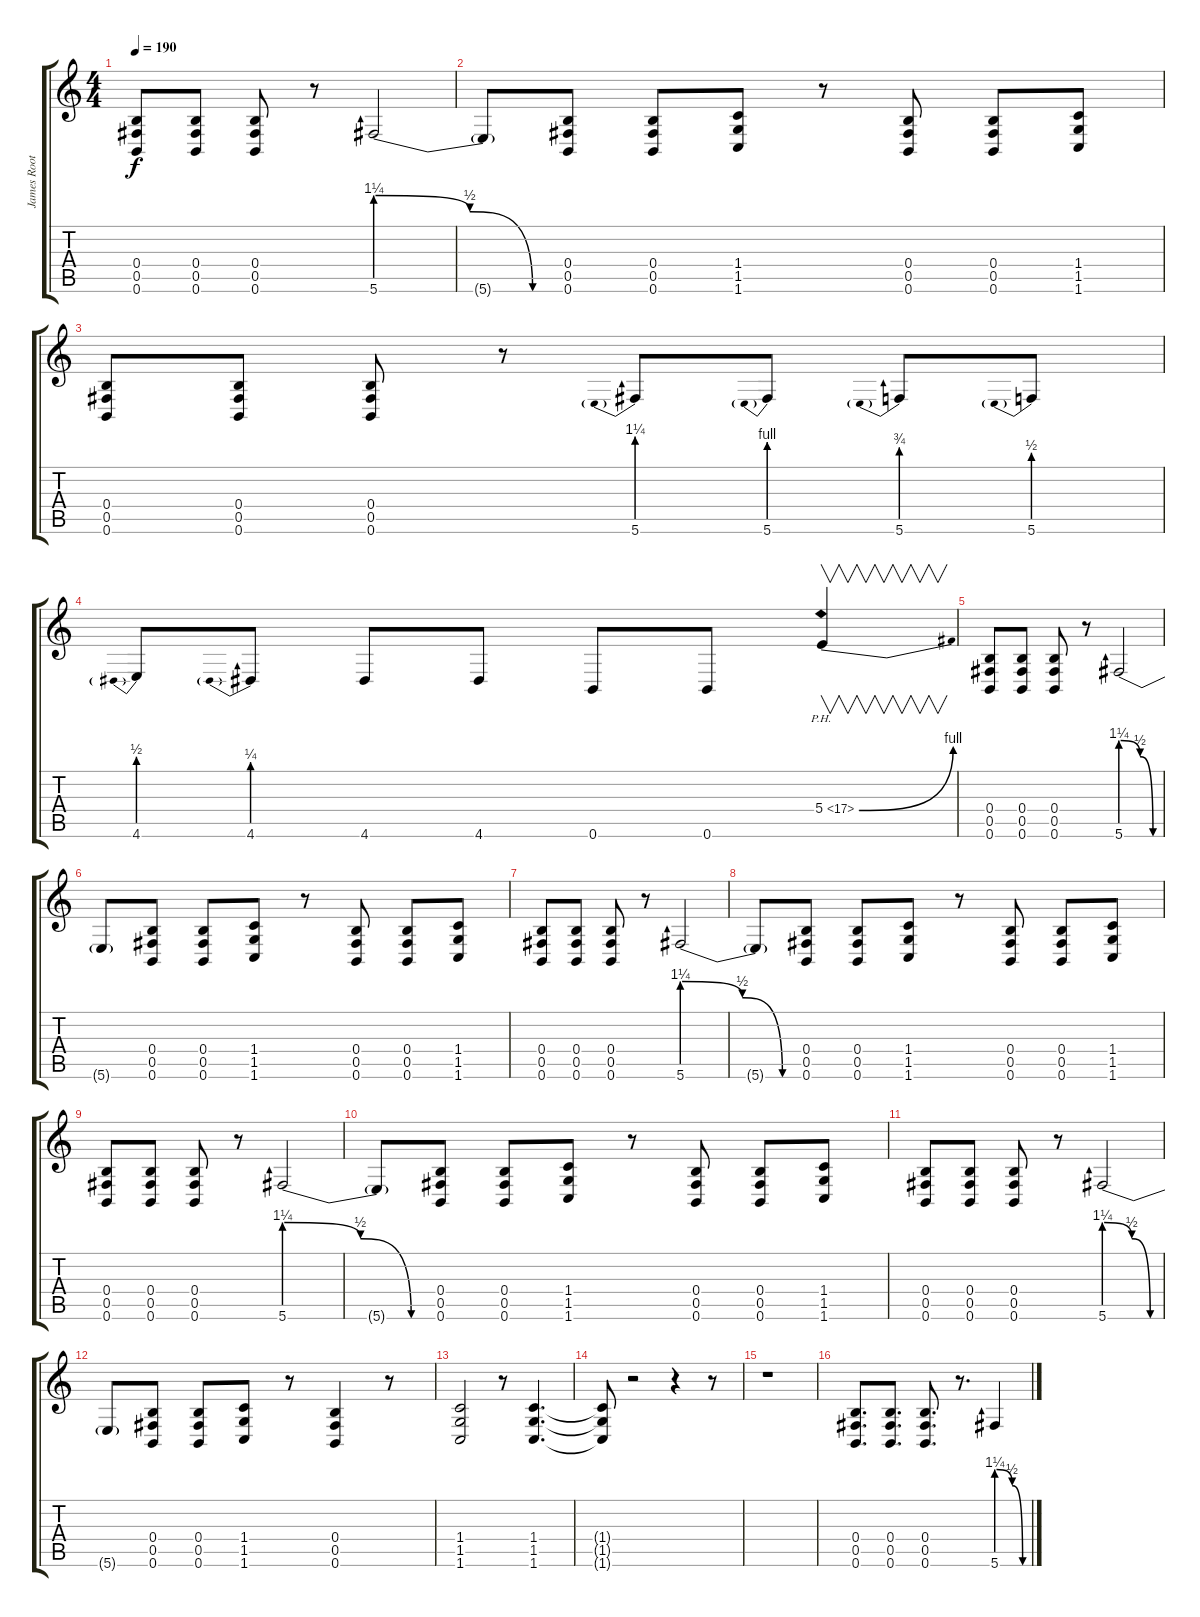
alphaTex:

\track ("James Root" "James Root") {instrument distortionguitar}
\staff {score tabs}
\tuning (Db4 Ab3 E3 B2 Gb2 B1) {hide}
\ts (4 4)
\tempo 190
\clef g2
\ks c
(0.4 0.5 0.6).8{dy f} (0.4 0.5 0.6).8 (0.4 0.5 0.6).8 r.8 5.6{be (custom 0 5 30 2 50 0 60 0)}.2 |
5.6{t}.8 (0.4 0.5 0.6).8 (0.4 0.5 0.6).8 (1.4 1.5 1.6).8 r.8 (0.4 0.5 0.6).8 (0.4 0.5 0.6).8 (1.4 1.5 1.6).8 |
(0.4 0.5 0.6).8 (0.4 0.5 0.6).8 (0.4 0.5 0.6).8 r.8 5.6{be (prebend 0 5 60 5)}.8 5.6{be (prebend 0 4 60 4)}.8 5.6{be (prebend 0 3 60 3)}.8 5.6{be (prebend 0 2 60 2)}.8 |
4.6{be (prebend 0 2 60 2)}.8 4.6{be (prebend 0 1 60 1)}.8 4.6.8 4.6.8 0.6.8 0.6.8 5.4{be (bend 0 0 60 4) ph 12}.4{v} |
(0.4 0.5 0.6).8 (0.4 0.5 0.6).8 (0.4 0.5 0.6).8 r.8 5.6{be (custom 0 5 30 2 50 0 60 0)}.2 |
5.6{t}.8 (0.4 0.5 0.6).8 (0.4 0.5 0.6).8 (1.4 1.5 1.6).8 r.8 (0.4 0.5 0.6).8 (0.4 0.5 0.6).8 (1.4 1.5 1.6).8 |
(0.4 0.5 0.6).8 (0.4 0.5 0.6).8 (0.4 0.5 0.6).8 r.8 5.6{be (custom 0 5 30 2 50 0 60 0)}.2 |
5.6{t}.8 (0.4 0.5 0.6).8 (0.4 0.5 0.6).8 (1.4 1.5 1.6).8 r.8 (0.4 0.5 0.6).8 (0.4 0.5 0.6).8 (1.4 1.5 1.6).8 |
(0.4 0.5 0.6).8 (0.4 0.5 0.6).8 (0.4 0.5 0.6).8 r.8 5.6{be (custom 0 5 30 2 50 0 60 0)}.2 |
5.6{t}.8 (0.4 0.5 0.6).8 (0.4 0.5 0.6).8 (1.4 1.5 1.6).8 r.8 (0.4 0.5 0.6).8 (0.4 0.5 0.6).8 (1.4 1.5 1.6).8 |
(0.4 0.5 0.6).8 (0.4 0.5 0.6).8 (0.4 0.5 0.6).8 r.8 5.6{be (custom 0 5 30 2 50 0 60 0)}.2 |
5.6{t}.8 (0.4 0.5 0.6).8 (0.4 0.5 0.6).8 (1.4 1.5 1.6).8 r.8 (0.4 0.5 0.6).4 r.8 |
(1.4 1.5 1.6).2 r.8 (1.4 1.5 1.6).4{d} |
(1.4{t} 1.5{t} 1.6{t}).8 r.2 r.4 r.8 |
r.1 |
(0.4 0.5 0.6).8{d} (0.4 0.5 0.6).8{d} (0.4 0.5 0.6).8{d} r.8{d} 5.6{be (custom 0 5 30 2 50 0 60 0)}.4
